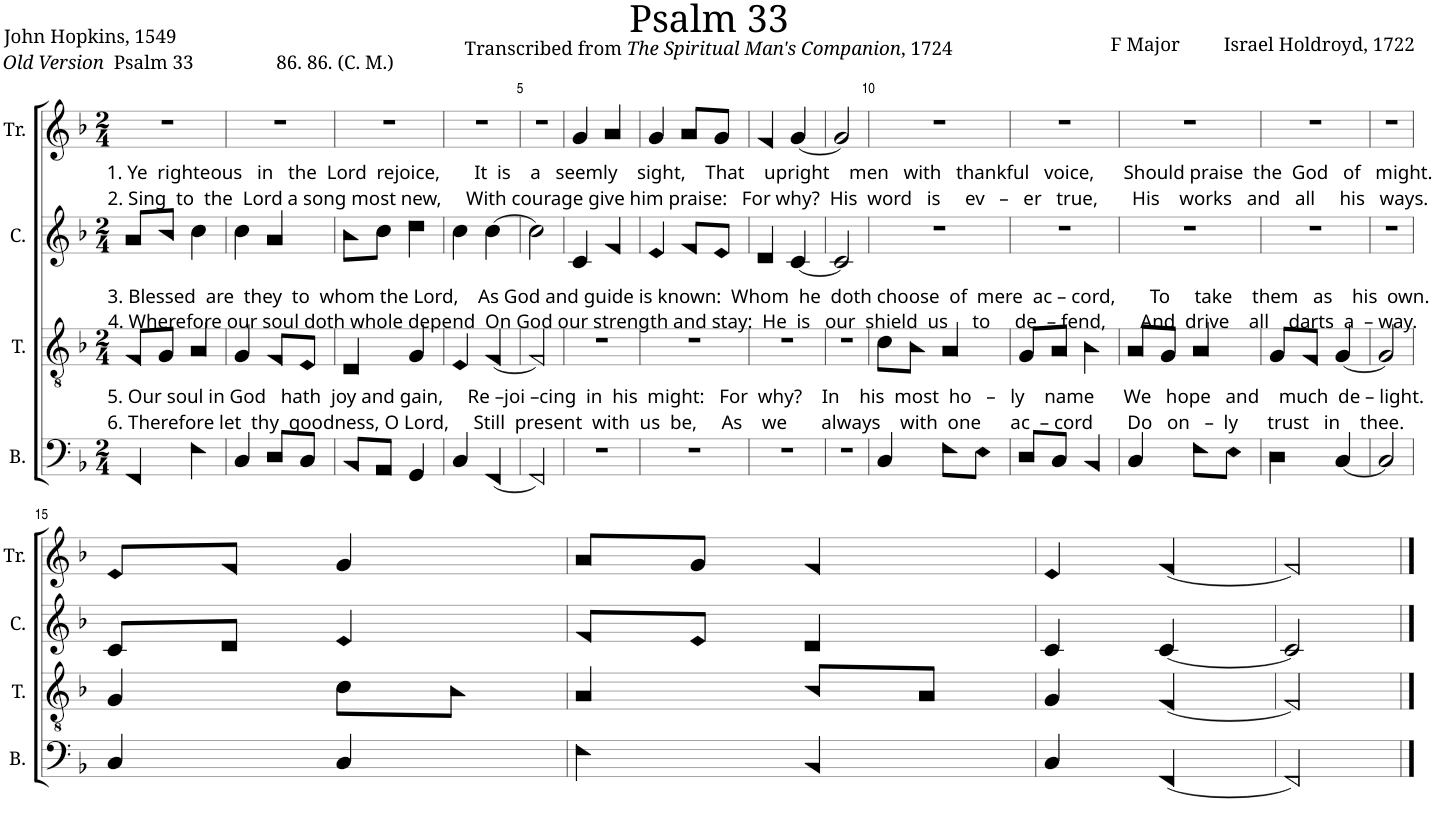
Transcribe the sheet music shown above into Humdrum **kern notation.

**kern	**kern	**kern	**kern
*part4	*part3	*part2	*part1
*staff4	*staff3	*staff2	*staff1
*I"B.	*I"T.	*I"C.	*I"Tr.
*I'B.	*I'T.	*I'C.	*I'Tr.
*clefF4	*clefGv2	*clefG2	*clefG2
*k[b-]	*k[b-]	*k[b-]	*k[b-]
*M2/4	*M2/4	*M2/4	*M2/4
=1	=1	=1	=1
!	!	!	!LO:TX:b:t=1. Ye  righteous   in   the  Lord  rejoice,       It  is    a   seemly    sight,    That    upright    men   with   thankful   voice,      Should praise  the  God   of   might.
!	!	!	!LO:TX:b:t=2. Sing  to  the  Lord a song most new,     With courage give him praise&colon;   For why?  His  word   is     ev   –   er   true,       His    works   and   all     his   ways.
!	!	!LO:TX:b:t=3. Blessed  are  they  to  whom the Lord,    As God and guide is known&colon;  Whom  he  doth choose  of  mere  ac – cord,       To     take    them   as    his  own.	!
!	!	!LO:TX:b:t=4. Wherefore our soul doth whole depend  On God our strength and stay&colon;  He  is   our  shield  us     to     de  – fend,       And  drive    all    darts  a  – way.	!
!	!LO:TX:b:t=5. Our soul in God   hath  joy and gain,     Re –joi –cing  in  his  might&colon;   For  why?    In    his  most  ho   –   ly    name      We   hope   and    much  de – light.	!	!
!	!LO:TX:b:t=6. Therefore let  thy  goodness, O Lord,     Still  present  with  us  be,     As    we       always    with  one      ac  – cord       Do   on   –  ly      trust   in    thee.	!	!
4FF!/	8F!/L	8a!/L	2r
.	8G!/J	8b-!/J	.
4F!\	4A!/	4cc!\	.
=2	=2	=2	=2
4C!/	4G!/	4cc!\	2r
8D!/L	8F!/L	4a!/	.
8C!/J	8E!/J	.	.
=3	=3	=3	=3
8BB-!/L	4D!/	8b-!\L	2r
8AA!/J	.	8cc!\J	.
4GG!/	4G!/	4dd!\	.
=4	=4	=4	=4
4C!/	4E!/	4cc!\	2r
[4FF!/	[4F!/	[4cc!\	.
=5	=5	=5	=5
2FF!/]	2F!/]	2cc!\]	2r
=6	=6	=6	=6
2r	2r	4c!/	4g!/
.	.	4f!/	4a!/
=7	=7	=7	=7
2r	2r	4e!/	4g!/
.	.	8f!/L	8a!/L
.	.	8e!/J	8g!/J
=8	=8	=8	=8
2r	2r	4d!/	4f!/
.	.	[4c!/	[4g!/
=9	=9	=9	=9
2r	2r	2c!/]	2g!/]
=10	=10	=10	=10
4C!/	8c!\L	2r	2r
.	8B-!\J	.	.
8F!\L	4A!/	.	.
8E!\J	.	.	.
=11	=11	=11	=11
8D!/L	8G!/L	2r	2r
8C!/J	8A!/J	.	.
4BB-!/	4B-!\	.	.
=12	=12	=12	=12
4C!/	8A!/L	2r	2r
.	8G!/J	.	.
8F!\L	4A!/	.	.
8E!\J	.	.	.
=13	=13	=13	=13
4D!\	8G!/L	2r	2r
.	8F!/J	.	.
[4C!/	[4G!/	.	.
=14	=14	=14	=14
2C!/]	2G!/]	2r	2r
!!LO:LB:g=z
=15	=15	=15	=15
4C!/	4G!/	8c!/L	8e!/L
.	.	8d!/J	8f!/J
4C!/	8c!\L	4e!/	4g!/
.	8B-!\J	.	.
=16	=16	=16	=16
4F!\	4A!/	8f!/L	8a!/L
.	.	8e!/J	8g!/J
4BB-!/	8B-!/L	4d!/	4f!/
.	8A!/J	.	.
=17	=17	=17	=17
4C!/	4G!/	4c!/	4e!/
[4FF!/	[4F!/	[4c!/	[4f!/
=18	=18	=18	=18
2FF!/]	2F!/]	2c!/]	2f!/]
==	==	==	==
*-	*-	*-	*-
